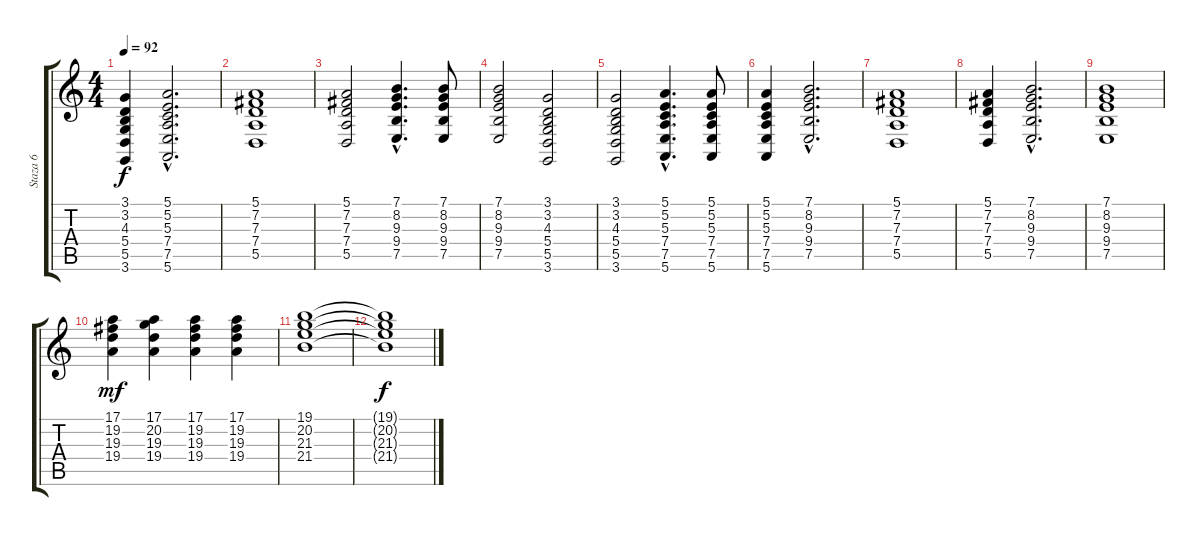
\track ("Staza 6" "Staza 6") {instrument drawbarorgan}
\staff {score tabs}
\tuning (E4 B3 G3 D3 A2 E2) {hide}
\ts (4 4)
\tempo 92
\clef g2
\ks c
(3.1 3.2 4.3 5.4 5.5 3.6).4{dy f} (5.1{hac} 5.2{hac} 5.3{hac} 7.4{hac} 7.5{hac} 5.6{hac}).2{d} |
(5.1 7.2 7.3 7.4 5.5).1 |
(5.1 7.2 7.3 7.4 5.5).2 (7.1{hac} 8.2{hac} 9.3{hac} 9.4{hac} 7.5{hac}).4{d} (7.1 8.2 9.3 9.4 7.5).8 |
(7.1 8.2 9.3 9.4 7.5).2 (3.1 3.2 4.3 5.4 5.5 3.6).2 |
(3.1 3.2 4.3 5.4 5.5 3.6).2 (5.1{hac} 5.2{hac} 5.3{hac} 7.4{hac} 7.5{hac} 5.6{hac}).4{d} (5.1 5.2 5.3 7.4 7.5 5.6).8 |
(5.1 5.2 5.3 7.4 7.5 5.6).4 (7.1{hac} 8.2{hac} 9.3{hac} 9.4{hac} 7.5{hac}).2{d} |
(5.1 7.2 7.3 7.4 5.5).1 |
(5.1 7.2 7.3 7.4 5.5).4 (7.1{hac} 8.2{hac} 9.3{hac} 9.4{hac} 7.5{hac}).2{d} |
(7.1 8.2 9.3 9.4 7.5).1 |
(17.1 19.2 19.3 19.4).4{dy mf} (17.1 20.2 19.3 19.4).4 (17.1 19.2 19.3 19.4).4 (17.1 19.2 19.3 19.4).4 |
(19.1 20.2 21.3 21.4).1 |
(19.1{t} 20.2{t} 21.3{t} 21.4{t}).1{dy f}
